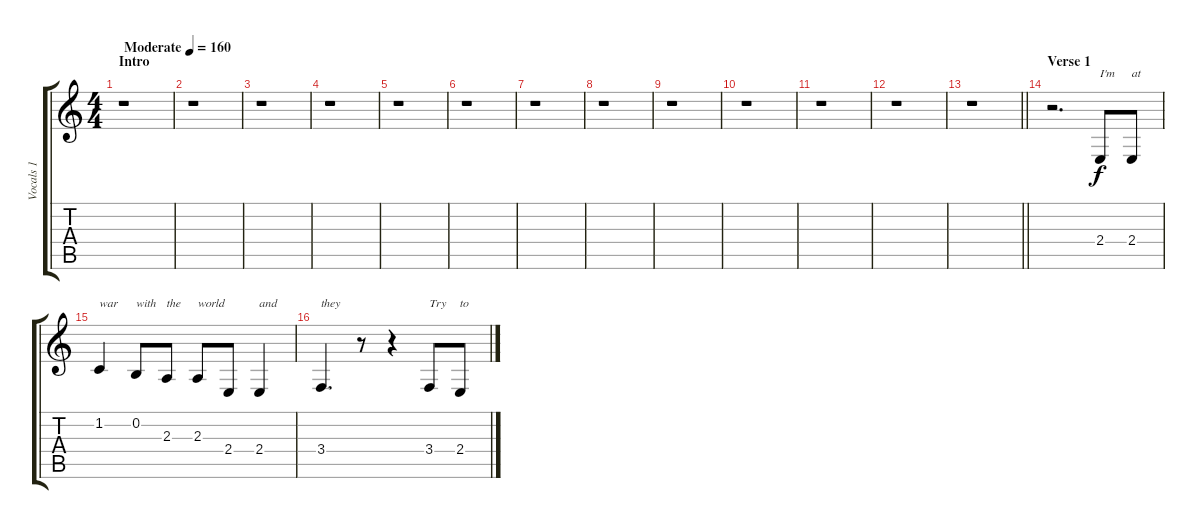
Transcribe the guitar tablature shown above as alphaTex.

\track ("Vocals 1" "Vocals 1") {instrument lead2sawtooth}
\staff {score tabs}
\tuning (E4 B3 G3 D3 A2 E2) {hide}
\ts (4 4)
\section ("" "Intro")
\tempo (160 "Moderate")
\clef g2
\ks c
r.1{dy f instrument lead2sawtooth} |
r.1 |
r.1 |
r.1 |
r.1 |
r.1 |
r.1 |
r.1 |
r.1 |
r.1 |
r.1 |
r.1 |
\barLineRight lightlight
r.1 |
\section ("" "Verse 1")
r.2{d} 2.4.8{txt "I'm"} 2.4.8{txt "at"} |
1.2.4{txt "war"} 0.2.8{txt "with"} 2.3.8{txt "the"} 2.3.8{txt "world"} 2.4.8 2.4.4{txt "and"} |
3.4.4{d txt "they"} r.8 r.4 3.4.8{txt "Try"} 2.4.8{txt "to"}
